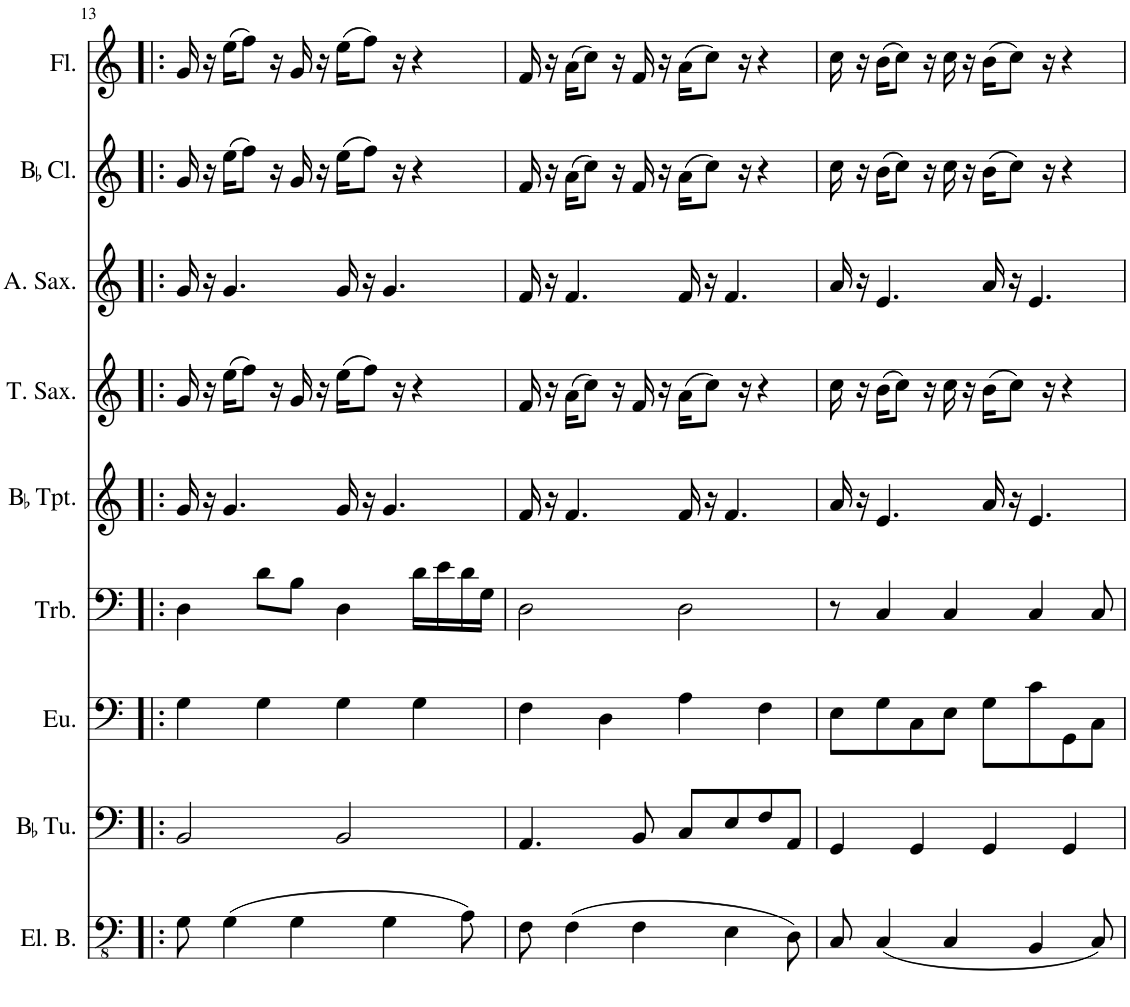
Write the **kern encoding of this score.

**kern	**kern	**kern	**kern	**kern	**kern	**kern	**kern	**kern
*part9	*part8	*part7	*part6	*part5	*part4	*part3	*part2	*part1
*staff9	*staff8	*staff7	*staff6	*staff5	*staff4	*staff3	*staff2	*staff1
*I"Electric Bass	*I"BaccidentalFlat Tuba	*I"Euphonium	*I"Trombone	*I"BaccidentalFlat Trumpet	*I"Tenor Saxophone	*I"Alto Saxophone	*I"BaccidentalFlat Clarinet	*I"Flute
*I'El. B.	*I'BaccidentalFlat Tu.	*I'Eu.	*I'Trb.	*I'BaccidentalFlat Tpt.	*I'T. Sax.	*I'A. Sax.	*I'BaccidentalFlat Cl.	*I'Fl.
!!LO:PB:g=z
*clefFv4	*clefF4	*clefF4	*clefF4	*clefG2	*clefG2	*clefG2	*clefG2	*clefG2
*	*	*	*	*ITrd1c2	*ITrd8c14	*ITrd5c9	*ITrd1c2	*
*k[]	*k[]	*k[]	*k[]	*k[]	*k[]	*k[]	*k[]	*k[]
*M4/4	*M4/4	*M4/4	*M4/4	*M4/4	*M4/4	*M4/4	*M4/4	*M4/4
=13!|:	=13!|:	=13!|:	=13!|:	=13!|:	=13!|:	=13!|:	=13!|:	=13!|:
8GG\	2BB/	4G\	4D\	16g/	16g/	16g/	16g/	16g/
.	.	.	.	16r	16r	16r	16r	16r
(4GG\	.	.	.	4.g/	(16ee\KL	4.g/	(16ee\KL	(16ee\KL
.	.	.	.	.	8ff\J)	.	8ff\J)	8ff\J)
.	.	4G\	8d\L	.	.	.	.	.
.	.	.	.	.	16r	.	16r	16r
4GG\	.	.	8B\J	.	16g/	.	16g/	16g/
.	.	.	.	.	16r	.	16r	16r
.	2BB/	4G\	4D\	16g/	(16ee\KL	16g/	(16ee\KL	(16ee\KL
.	.	.	.	16r	8ff\J)	16r	8ff\J)	8ff\J)
4GG\	.	.	.	4.g/	.	4.g/	.	.
.	.	.	.	.	16r	.	16r	16r
.	.	4G\	16d\LL	.	4r	.	4r	4r
.	.	.	16e\	.	.	.	.	.
8AA\)	.	.	16d\	.	.	.	.	.
.	.	.	16G\JJ	.	.	.	.	.
=14	=14	=14	=14	=14	=14	=14	=14	=14
8FF\	4.AA/	4F\	2D\	16f/	16f/	16f/	16f/	16f/
.	.	.	.	16r	16r	16r	16r	16r
(4FF\	.	.	.	4.f/	(16a\KL	4.f/	(16a\KL	(16a\KL
.	.	.	.	.	8cc\J)	.	8cc\J)	8cc\J)
.	.	4D\	.	.	.	.	.	.
.	.	.	.	.	16r	.	16r	16r
4FF\	8BB/	.	.	.	16f/	.	16f/	16f/
.	.	.	.	.	16r	.	16r	16r
.	8C/L	4A\	2D\	16f/	(16a\KL	16f/	(16a\KL	(16a\KL
.	.	.	.	16r	8cc\J)	16r	8cc\J)	8cc\J)
4EE\	8E/	.	.	4.f/	.	4.f/	.	.
.	.	.	.	.	16r	.	16r	16r
.	8F/	4F\	.	.	4r	.	4r	4r
8DD\)	8AA/J	.	.	.	.	.	.	.
=15	=15	=15	=15	=15	=15	=15	=15	=15
8CC/	4GG/	8E\L	8r	16a/	16cc\	16a/	16cc\	16cc\
.	.	.	.	16r	16r	16r	16r	16r
(4CC/	.	8G\	4C/	4.e/	(16b\KL	4.e/	(16b\KL	(16b\KL
.	.	.	.	.	8cc\J)	.	8cc\J)	8cc\J)
.	4GG/	8C\	.	.	.	.	.	.
.	.	.	.	.	16r	.	16r	16r
4CC/	.	8E\J	4C/	.	16cc\	.	16cc\	16cc\
.	.	.	.	.	16r	.	16r	16r
.	4GG/	8G\L	.	16a/	(16b\KL	16a/	(16b\KL	(16b\KL
.	.	.	.	16r	8cc\J)	16r	8cc\J)	8cc\J)
4BBB/	.	8c\	4C/	4.e/	.	4.e/	.	.
.	.	.	.	.	16r	.	16r	16r
.	4GG/	8GG\	.	.	4r	.	4r	4r
8CC/)	.	8C\J	8C/	.	.	.	.	.
=	=	=	=	=	=	=	=	=
*-	*-	*-	*-	*-	*-	*-	*-	*-
